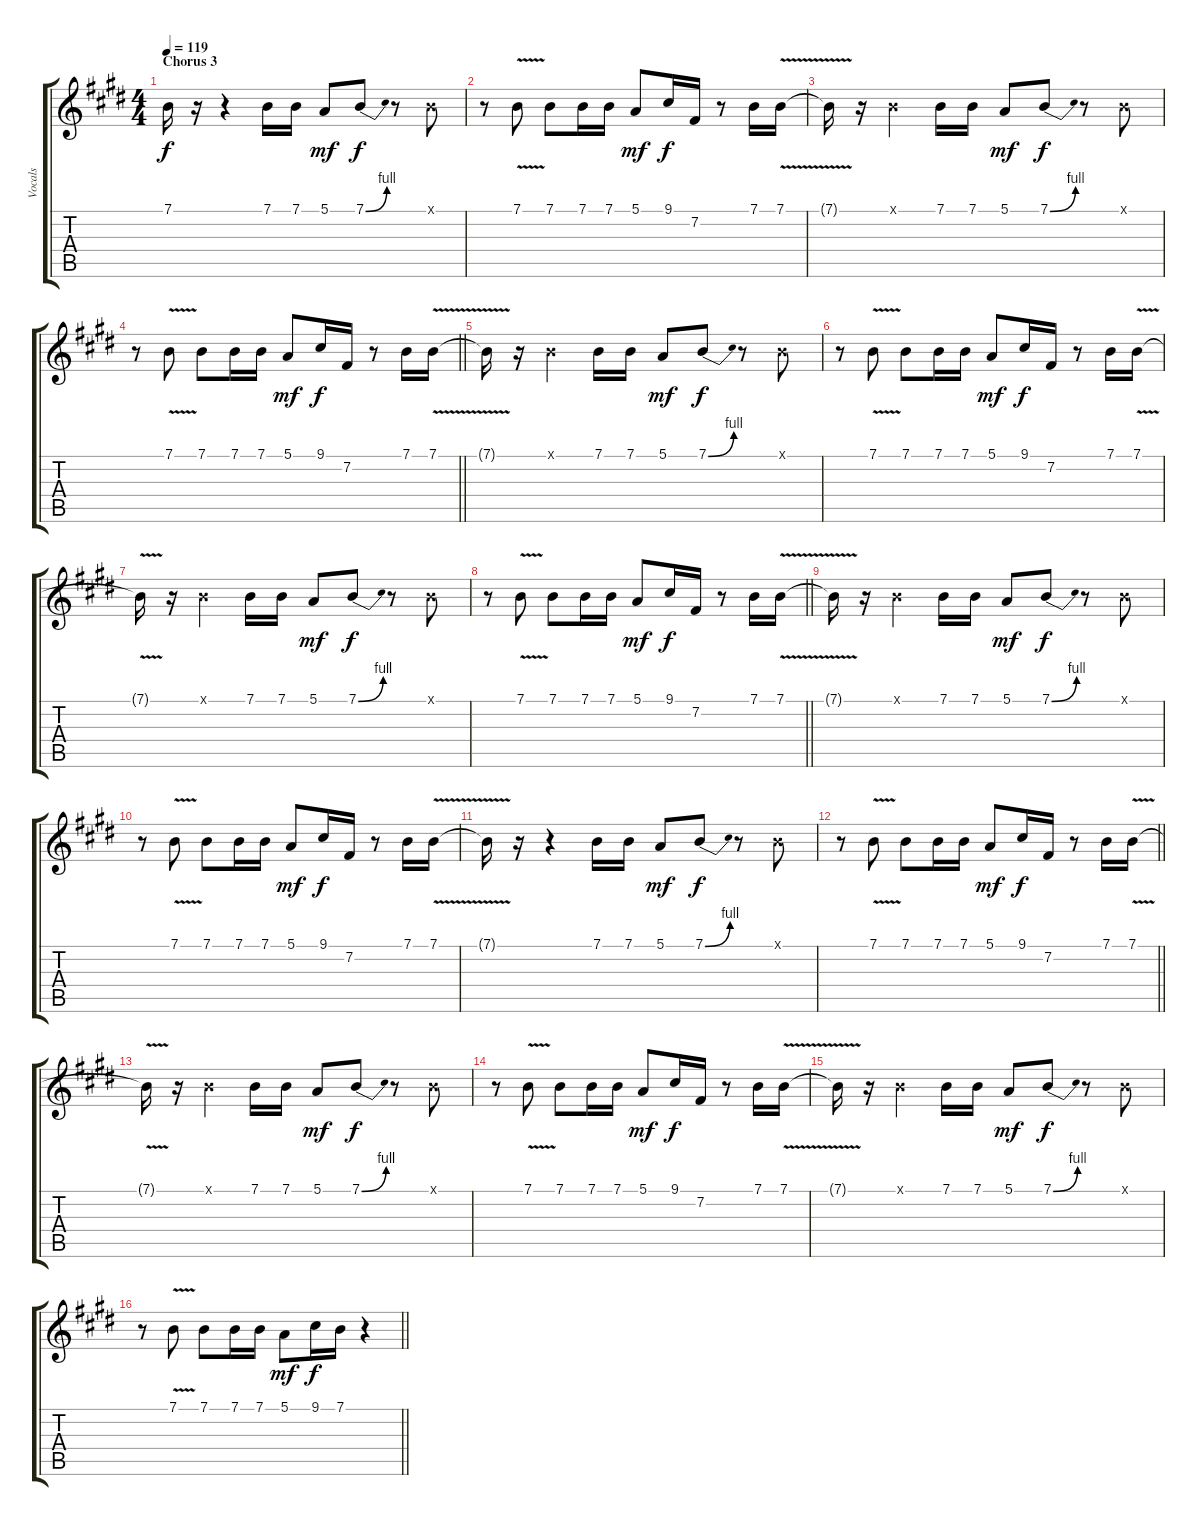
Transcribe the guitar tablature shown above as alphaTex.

\track ("Vocals" "Vocals") {instrument lead1square bank 255}
\staff {score tabs}
\tuning (E4 B3 G3 D3 A2 E2) {hide}
\ts (4 4)
\section ("" "Chorus 3")
\tempo 119
\clef g2
\ks e
7.1{t}.16{dy f} r.16 r.4 7.1.16 7.1.16 5.1.8{dy mf} 7.1{be (bend 0 0 60 4)}.8{dy f} r.8 7.1{x}.8 |
r.8 7.1{v}.8 7.1.8 7.1.16 7.1.16 5.1.8{dy mf} 9.1.16{dy f} 7.2.16 r.8 7.1.16 7.1{v}.16 |
7.1{t}.16 r.16 7.1{x}.4 7.1.16 7.1.16 5.1.8{dy mf} 7.1{be (bend 0 0 60 4)}.8{dy f} r.8 7.1{x}.8 |
\barLineRight lightlight
r.8 7.1{v}.8 7.1.8 7.1.16 7.1.16 5.1.8{dy mf} 9.1.16{dy f} 7.2.16 r.8 7.1.16 7.1{v}.16 |
7.1{t}.16 r.16 7.1{x}.4 7.1.16 7.1.16 5.1.8{dy mf} 7.1{be (bend 0 0 60 4)}.8{dy f} r.8 7.1{x}.8 |
r.8 7.1{v}.8 7.1.8 7.1.16 7.1.16 5.1.8{dy mf} 9.1.16{dy f} 7.2.16 r.8 7.1.16 7.1{v}.16 |
7.1{t}.16 r.16 7.1{x}.4 7.1.16 7.1.16 5.1.8{dy mf} 7.1{be (bend 0 0 60 4)}.8{dy f} r.8 7.1{x}.8 |
\barLineRight lightlight
r.8 7.1{v}.8 7.1.8 7.1.16 7.1.16 5.1.8{dy mf} 9.1.16{dy f} 7.2.16 r.8 7.1.16 7.1{v}.16 |
7.1{t}.16 r.16 7.1{x}.4 7.1.16 7.1.16 5.1.8{dy mf} 7.1{be (bend 0 0 60 4)}.8{dy f} r.8 7.1{x}.8 |
r.8 7.1{v}.8 7.1.8 7.1.16 7.1.16 5.1.8{dy mf} 9.1.16{dy f} 7.2.16 r.8 7.1.16 7.1{v}.16 |
7.1{t}.16 r.16 r.4 7.1.16 7.1.16 5.1.8{dy mf} 7.1{be (bend 0 0 60 4)}.8{dy f} r.8 7.1{x}.8 |
\barLineRight lightlight
r.8 7.1{v}.8 7.1.8 7.1.16 7.1.16 5.1.8{dy mf} 9.1.16{dy f} 7.2.16 r.8 7.1.16 7.1{v}.16 |
7.1{t}.16 r.16 7.1{x}.4 7.1.16 7.1.16 5.1.8{dy mf} 7.1{be (bend 0 0 60 4)}.8{dy f} r.8 7.1{x}.8 |
r.8 7.1{v}.8 7.1.8 7.1.16 7.1.16 5.1.8{dy mf} 9.1.16{dy f} 7.2.16 r.8 7.1.16 7.1{v}.16 |
7.1{t}.16 r.16 7.1{x}.4 7.1.16 7.1.16 5.1.8{dy mf} 7.1{be (bend 0 0 60 4)}.8{dy f} r.8 7.1{x}.8 |
\barLineRight lightlight
r.8 7.1{v}.8 7.1.8 7.1.16 7.1.16 5.1.8{dy mf} 9.1.16{dy f} 7.1.16 r.4
